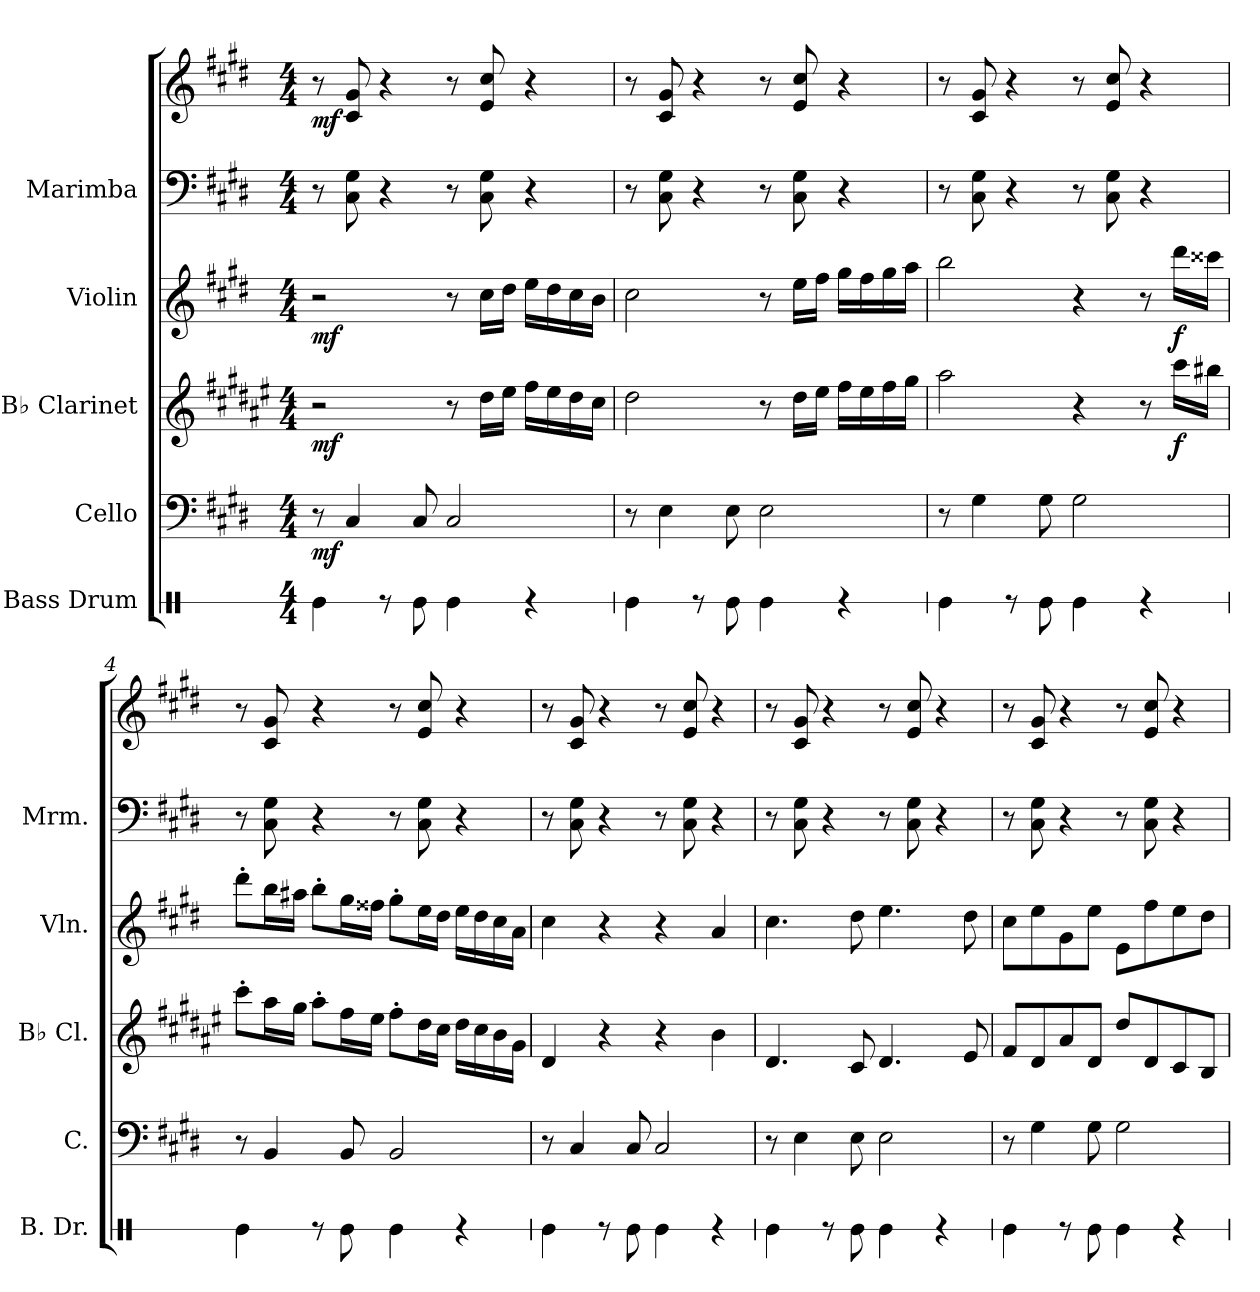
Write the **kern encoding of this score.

**kern	**kern	**dynam	**kern	**dynam	**kern	**dynam	**kern	**kern	**dynam
*part5	*part4	*part4	*part3	*part3	*part2	*part2	*part1	*part1	*part1
*staff6	*staff5	*staff5	*staff4	*staff4	*staff3	*staff3	*staff2	*staff1	*staff1/2
*I"Bass Drum	*I"Cello	*	*I"B♭ Clarinet	*	*I"Violin	*	*I"Marimba	*	*
*I'B. Dr.	*I'C.	*	*I'B♭ Cl.	*	*I'Vln.	*	*I'Mrm.	*	*
*stria1	*	*	*	*	*	*	*	*	*
*clefX	*clefF4	*	*clefG2	*	*clefG2	*	*clefF4	*clefG2	*
*	*	*	*ITrd1c2	*	*	*	*	*	*
*k[]	*k[f#c#g#d#]	*	*k[f#c#g#d#]	*	*k[f#c#g#d#]	*	*k[f#c#g#d#]	*k[f#c#g#d#]	*
*M4/4	*M4/4	*	*M4/4	*	*M4/4	*	*M4/4	*M4/4	*
=1	=1	=1	=1	=1	=1	=1	=1	=1	=1
!	!	!LO:DY:b	!	!LO:DY:b	!	!LO:DY:b	!	!	!LO:DY:b
4Re\	8r	mf	2r	mf	2r	mf	8r	8r	mf
.	4C#/	.	.	.	.	.	8C#\ 8G#\	8c#/ 8g#/	.
8r	.	.	.	.	.	.	4r	4r	.
8Re\	8C#/	.	.	.	.	.	.	.	.
4Re\	2C#/	.	8r	.	8r	.	8r	8r	.
.	.	.	16cc#\LL	.	16cc#\LL	.	8C#\ 8G#\	8e/ 8cc#/	.
.	.	.	16dd#\JJ	.	16dd#\JJ	.	.	.	.
4r	.	.	16ee\LL	.	16ee\LL	.	4r	4r	.
.	.	.	16dd#\	.	16dd#\	.	.	.	.
.	.	.	16cc#\	.	16cc#\	.	.	.	.
.	.	.	16b\JJ	.	16b\JJ	.	.	.	.
=2	=2	=2	=2	=2	=2	=2	=2	=2	=2
4Re\	8r	.	2cc#\	.	2cc#\	.	8r	8r	.
.	4E\	.	.	.	.	.	8C#\ 8G#\	8c#/ 8g#/	.
8r	.	.	.	.	.	.	4r	4r	.
8Re\	8E\	.	.	.	.	.	.	.	.
4Re\	2E\	.	8r	.	8r	.	8r	8r	.
.	.	.	16cc#\LL	.	16ee\LL	.	8C#\ 8G#\	8e/ 8cc#/	.
.	.	.	16dd#\JJ	.	16ff#\JJ	.	.	.	.
4r	.	.	16ee\LL	.	16gg#\LL	.	4r	4r	.
.	.	.	16dd#\	.	16ff#\	.	.	.	.
.	.	.	16ee\	.	16gg#\	.	.	.	.
.	.	.	16ff#\JJ	.	16aa\JJ	.	.	.	.
=3	=3	=3	=3	=3	=3	=3	=3	=3	=3
4Re\	8r	.	2gg#\	.	2bb\	.	8r	8r	.
.	4G#\	.	.	.	.	.	8C#\ 8G#\	8c#/ 8g#/	.
8r	.	.	.	.	.	.	4r	4r	.
8Re\	8G#\	.	.	.	.	.	.	.	.
4Re\	2G#\	.	4r	.	4r	.	8r	8r	.
.	.	.	.	.	.	.	8C#\ 8G#\	8e/ 8cc#/	.
4r	.	.	8r	.	8r	.	4r	4r	.
!	!	!	!	!LO:DY:b	!	!LO:DY:b	!	!	!
.	.	.	16bb\LL	f	16ddd#\LL	f	.	.	.
.	.	.	16aa#X\JJ	.	16ccc##X\JJ	.	.	.	.
!!LO:LB:g=z
=4	=4	=4	=4	=4	=4	=4	=4	=4	=4
4Re\	8r	.	8bb'\L	.	8ddd#'\L	.	8r	8r	.
.	4BB/	.	16gg#\L	.	16bb\L	.	8C#\ 8G#\	8c#/ 8g#/	.
.	.	.	16ff#\JJ	.	16aa#X\JJ	.	.	.	.
8r	.	.	8gg#'\L	.	8bb'\L	.	4r	4r	.
8Re\	8BB/	.	16ee\L	.	16gg#\L	.	.	.	.
.	.	.	16dd#\JJ	.	16ff##X\JJ	.	.	.	.
4Re\	2BB/	.	8ee'\L	.	8gg#'\L	.	8r	8r	.
.	.	.	16cc#\L	.	16ee\L	.	8C#\ 8G#\	8e/ 8cc#/	.
.	.	.	16b\JJ	.	16dd#\JJ	.	.	.	.
4r	.	.	16cc#\LL	.	16ee\LL	.	4r	4r	.
.	.	.	16b\	.	16dd#\	.	.	.	.
.	.	.	16a\	.	16cc#\	.	.	.	.
.	.	.	16f#\JJ	.	16a\JJ	.	.	.	.
=5	=5	=5	=5	=5	=5	=5	=5	=5	=5
4Re\	8r	.	4c#/	.	4cc#\	.	8r	8r	.
.	4C#/	.	.	.	.	.	8C#\ 8G#\	8c#/ 8g#/	.
8r	.	.	4r	.	4r	.	4r	4r	.
8Re\	8C#/	.	.	.	.	.	.	.	.
4Re\	2C#/	.	4r	.	4r	.	8r	8r	.
.	.	.	.	.	.	.	8C#\ 8G#\	8e/ 8cc#/	.
4r	.	.	4a\	.	4a/	.	4r	4r	.
=6	=6	=6	=6	=6	=6	=6	=6	=6	=6
4Re\	8r	.	4.c#/	.	4.cc#\	.	8r	8r	.
.	4E\	.	.	.	.	.	8C#\ 8G#\	8c#/ 8g#/	.
8r	.	.	.	.	.	.	4r	4r	.
8Re\	8E\	.	8B/	.	8dd#\	.	.	.	.
4Re\	2E\	.	4.c#/	.	4.ee\	.	8r	8r	.
.	.	.	.	.	.	.	8C#\ 8G#\	8e/ 8cc#/	.
4r	.	.	.	.	.	.	4r	4r	.
.	.	.	8d#/	.	8dd#\	.	.	.	.
=7	=7	=7	=7	=7	=7	=7	=7	=7	=7
4Re\	8r	.	8e/L	.	8cc#\L	.	8r	8r	.
.	4G#\	.	8c#/	.	8ee\	.	8C#\ 8G#\	8c#/ 8g#/	.
8r	.	.	8g#/	.	8g#\	.	4r	4r	.
8Re\	8G#\	.	8c#/J	.	8ee\J	.	.	.	.
4Re\	2G#\	.	8cc#/L	.	8e\L	.	8r	8r	.
.	.	.	8c#/	.	8ff#\	.	8C#\ 8G#\	8e/ 8cc#/	.
4r	.	.	8B/	.	8ee\	.	4r	4r	.
.	.	.	8A/J	.	8dd#\J	.	.	.	.
=	=	=	=	=	=	=	=	=	=
*-	*-	*-	*-	*-	*-	*-	*-	*-	*-
